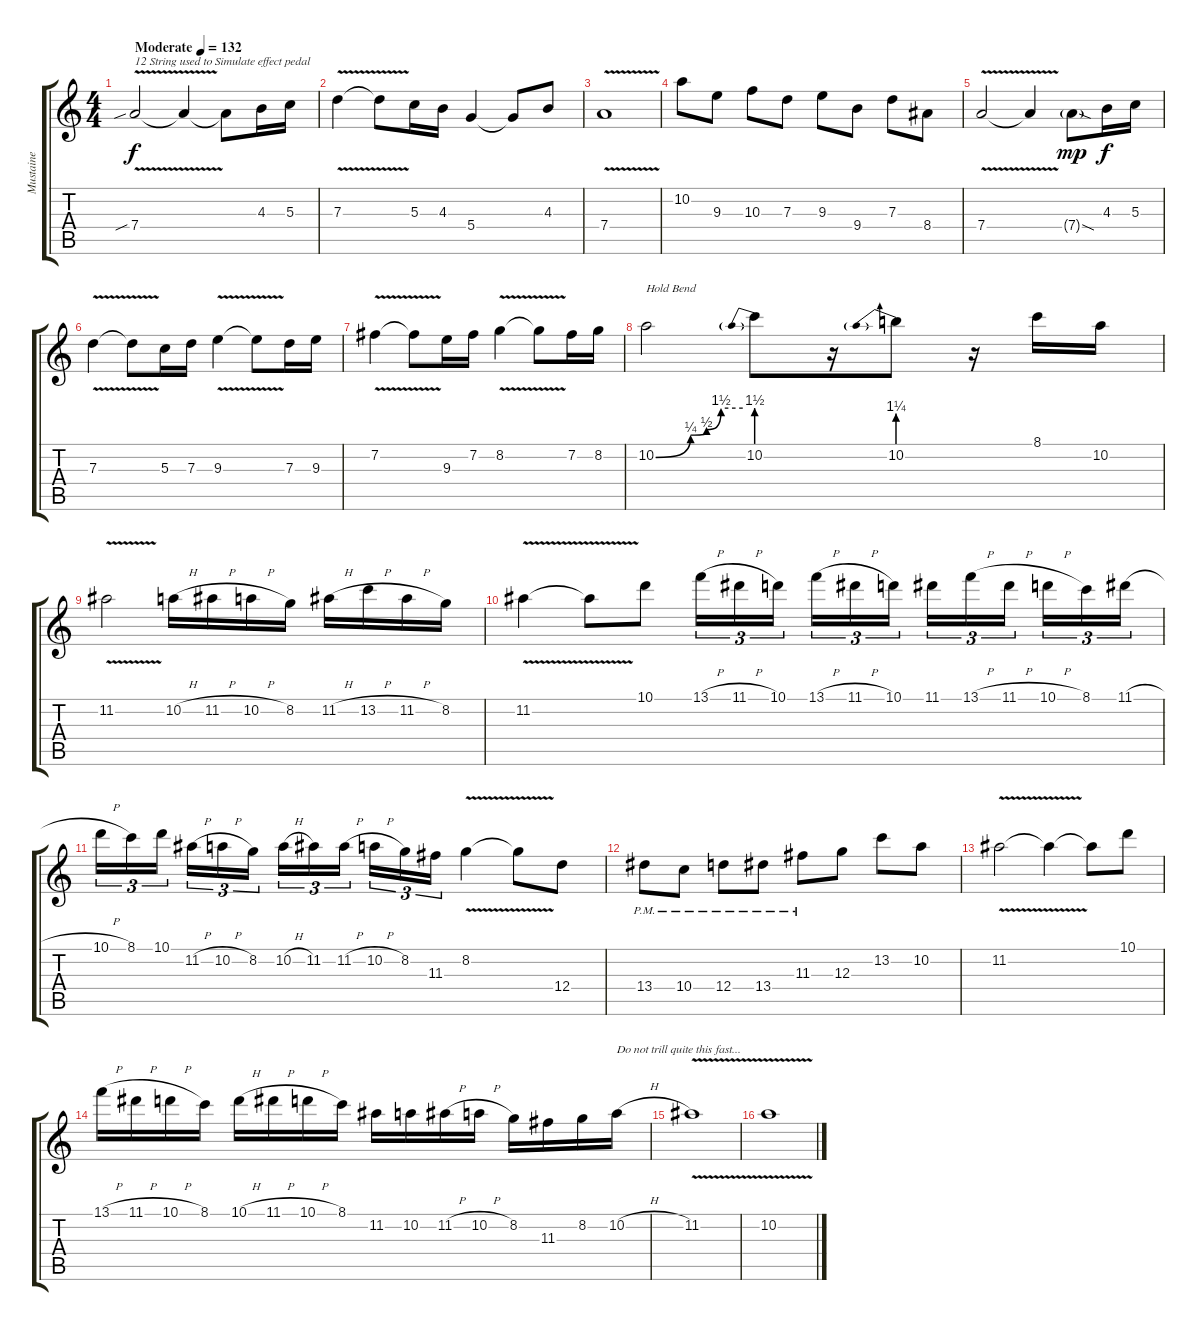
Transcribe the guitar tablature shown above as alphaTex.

\track ("Mustaine" "Mustaine") {instrument distortionguitar}
\staff {score tabs}
\tuning (E4 B3 G3 D3 A2 E2) {hide}
\ts (4 4)
\tempo (132 "Moderate")
\clef g2
\ks c
7.4{v sib}.2{txt "12 String used to Simulate effect pedal" dy f instrument distortionguitar} 7.4{t}.4 7.4{t}.8 4.3.16 5.3.16 |
7.3{v}.4 7.3{t}.8 5.3.16 4.3.16 5.4.4 5.4{t}.8 4.3.8 |
7.4{v}.1 |
10.2.8 9.3.8 10.3.8 7.3.8 9.3.8 9.4.8 7.3.8 8.4.8 |
7.4{v}.2 7.4{t}.4 7.4{sod g}.8{dy mp} 4.3.16{dy f} 5.3.16 |
7.3{v}.4 7.3{t}.8 5.3.16 7.3.16 9.3{v}.4 9.3{t}.8 7.3.16 9.3.16 |
7.2{v}.4 7.2{t}.8 9.3.16 7.2.16 8.2{v}.4 8.2{t}.8 7.2.16 8.2.16 |
10.2{be (custom 0 0 24 1 35 2 45 6 60 6)}.2{txt "Hold Bend"} 10.2{be (prebend 0 6 60 6)}.8 r.16 10.2{be (prebend 0 5 60 5)}.8 r.16 8.1.16 10.2.16 |
11.2{v}.2 10.2{h}.16 11.2{h}.16 10.2{h}.16 8.2.16 11.2{h}.16 13.2{h}.16 11.2{h}.16 8.2.16 |
11.2{v}.4 11.2{t}.8 10.1.8 13.1{h}.16{tu (3 2)} 11.1{h}.16{tu (3 2)} 10.1.16{tu (3 2) beam splitsecondary} 13.1{h}.16{tu (3 2)} 11.1{h}.16{tu (3 2)} 10.1.16{tu (3 2)} 11.1.16{tu (3 2)} 13.1{h}.16{tu (3 2)} 11.1{h}.16{tu (3 2) beam splitsecondary} 10.1{h}.16{tu (3 2)} 8.1.16{tu (3 2)} 11.1{h}.16{tu (3 2)} |
10.1{h}.16{tu (3 2)} 8.1.16{tu (3 2)} 10.1.16{tu (3 2) beam splitsecondary} 11.2{h}.16{tu (3 2)} 10.2{h}.16{tu (3 2)} 8.2.16{tu (3 2)} 10.2{h}.16{tu (3 2)} 11.2.16{tu (3 2)} 11.2{h}.16{tu (3 2) beam splitsecondary} 10.2{h}.16{tu (3 2)} 8.2.16{tu (3 2)} 11.3.16{tu (3 2)} 8.2{v}.4 8.2{t}.8 12.4.8 |
13.4{pm}.8 10.4{pm}.8 12.4{pm}.8 13.4{pm}.8 11.3{pm}.8 12.3.8 13.2.8 10.2.8 |
11.2{v}.2 11.2{t}.4 11.2{t}.8 10.1.8 |
13.1{h}.16 11.1{h}.16 10.1{h}.16 8.1.16 10.1{h}.16 11.1{h}.16 10.1{h}.16 8.1.16 11.2.16 10.2.16 11.2{h}.16 10.2{h}.16 8.2.16 11.3.16 8.2.16 10.2{h}.16{txt "Do not trill quite this fast..."} |
11.2{v}.1 |
10.2{v}.1
